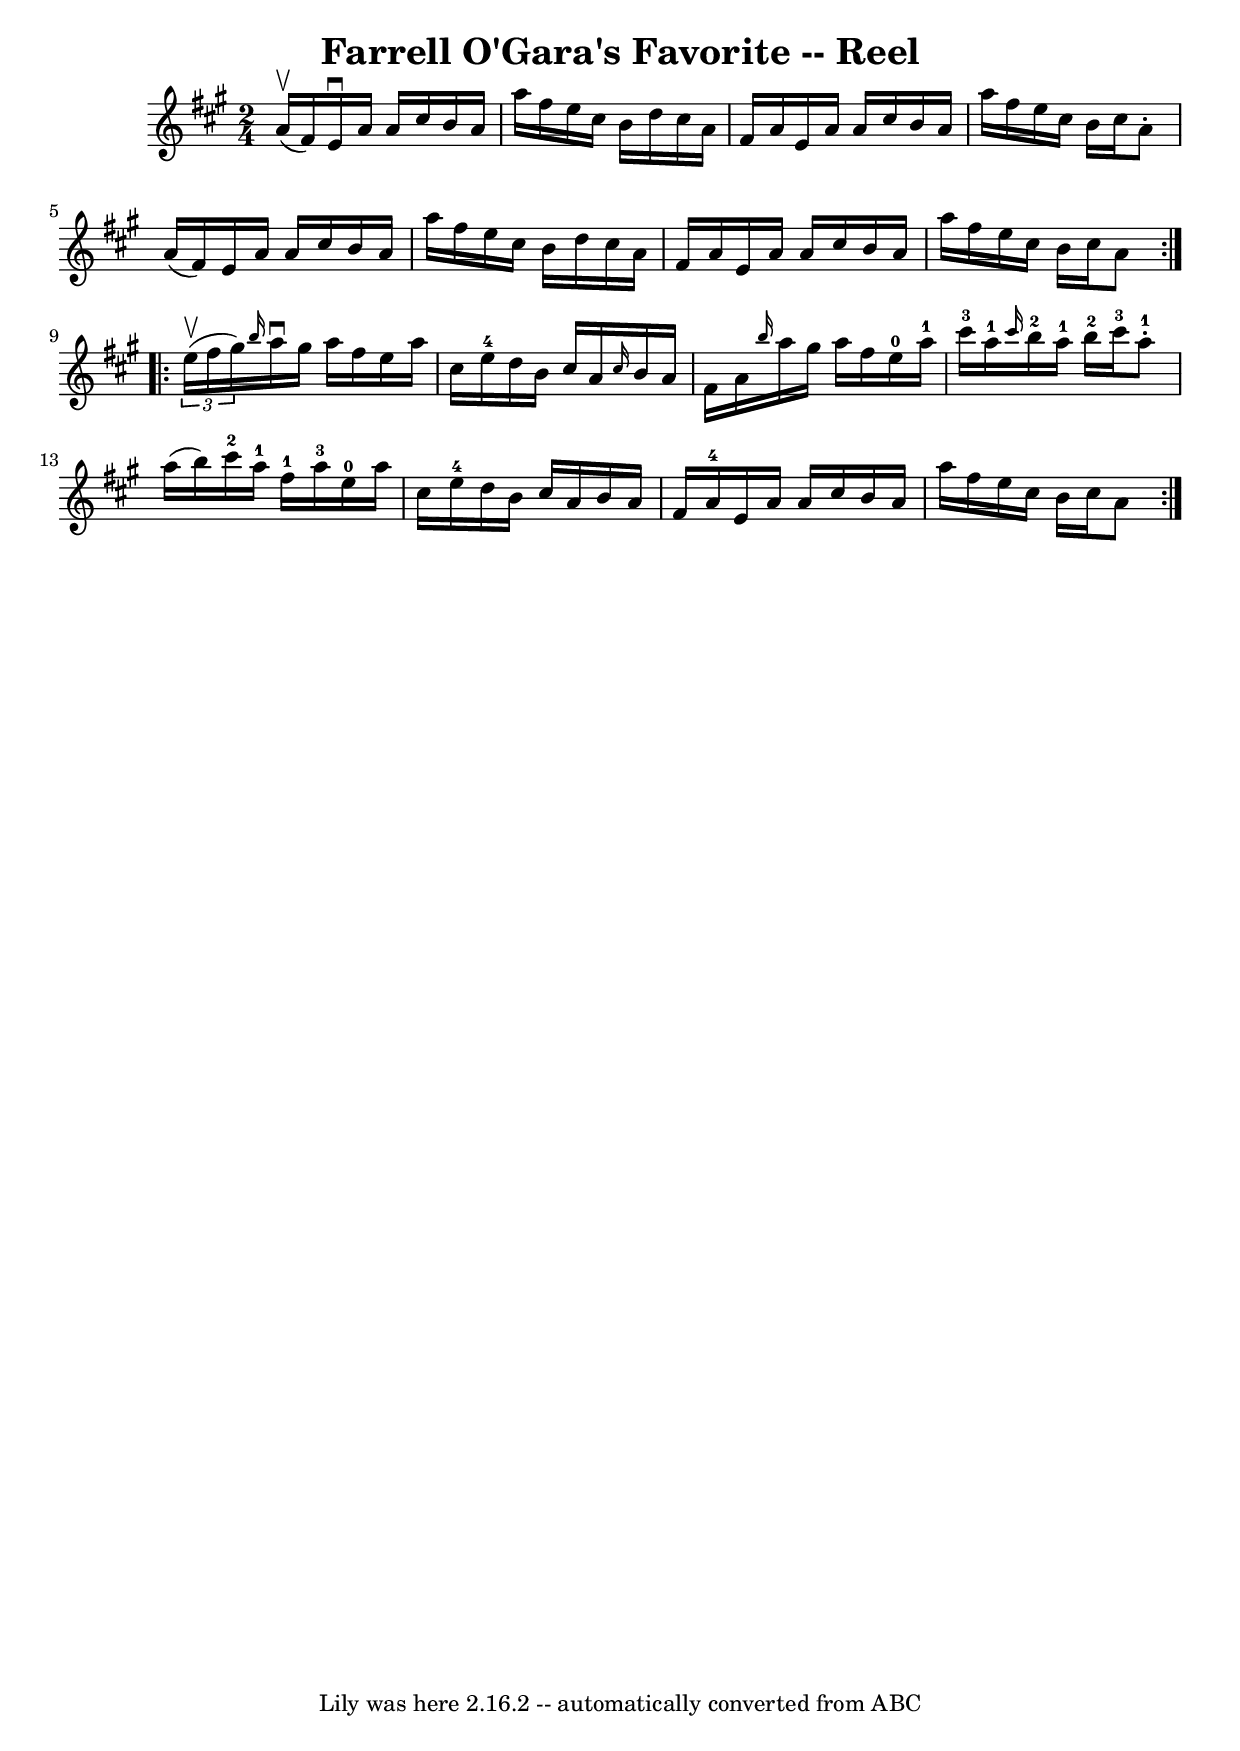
\version "2.16.2"
\include "Mammoth.ily"
\header {
  %% book = "Ryan's Mammoth Collection"
  crossRefNumber = "1"
  footnotes = "\\\\370"
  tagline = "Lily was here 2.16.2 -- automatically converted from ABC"
  title = "Farrell O'Gara's Favorite -- Reel"

}
voicedefault =  {



  \repeat volta 2 {

    \time 2/4 
    \key a \major
    a'16^\upbow(fis'16) |
    e'16^\downbow a'16 a'16 cis''16 b'16 a'16 a''16 fis''16    
    |
    e''16 cis''16 b'16 d''16 cis''16 a'16 fis'16    
    a'16    |
    e'16 a'16 a'16 cis''16 b'16 a'16 a''16    
    fis''16    |
    e''16 cis''16 b'16 cis''16 a'8 -. a'16 (
    fis'16)   |
    e'16 a'16 a'16 cis''16 b'16 a'16    
    a''16 fis''16    |
    e''16 cis''16 b'16 d''16 cis''16    
    a'16 fis'16 a'16    |
    e'16 a'16 a'16 cis''16 b'16    
    a'16 a''16 fis''16    |
    e''16 cis''16 b'16 cis''16    
    a'8    
  }     
  \repeat volta 2 {
    \times 2/3 { e''16^\upbow(fis''16    
		 gis''16) 
	       } |
    \grace { b''16  
	   } a''16^\downbow gis''16    
    a''16 fis''16 e''16 a''16 cis''16 e''16-4   |
    d''16  
    b'16 cis''16 a'16  \grace { cis''16  
			      } b'16 a'16 fis'16    
    a'16    |
    \grace { b''16  
	   } a''16 gis''16 a''16 fis''16    
    e''16-0 a''16-1 cis'''16-3 a''16-1   |
    
    \grace { cis'''16  
	   } b''16-2 a''16-1 b''16-2 cis'''16 
    -3 a''8-1-. a''16 (b''16)   |
    cis'''16-2   
    a''16-1 fis''16-1 a''16-3 e''16-0 a''16 cis''16    
    e''16-4   |
    d''16 b'16 cis''16 a'16 b'16 a'16    
    fis'16 a'16-4   |
    e'16 a'16 a'16 cis''16 b'16    
    a'16 a''16 fis''16    |
    e''16 cis''16 b'16 cis''16  
    a'8      
  }   

}

\score{
  <<

    \context Staff="default"
    {
      \voicedefault 
      
    }

  >>
  \layout {
    
  }
  \midi {
  }

}
